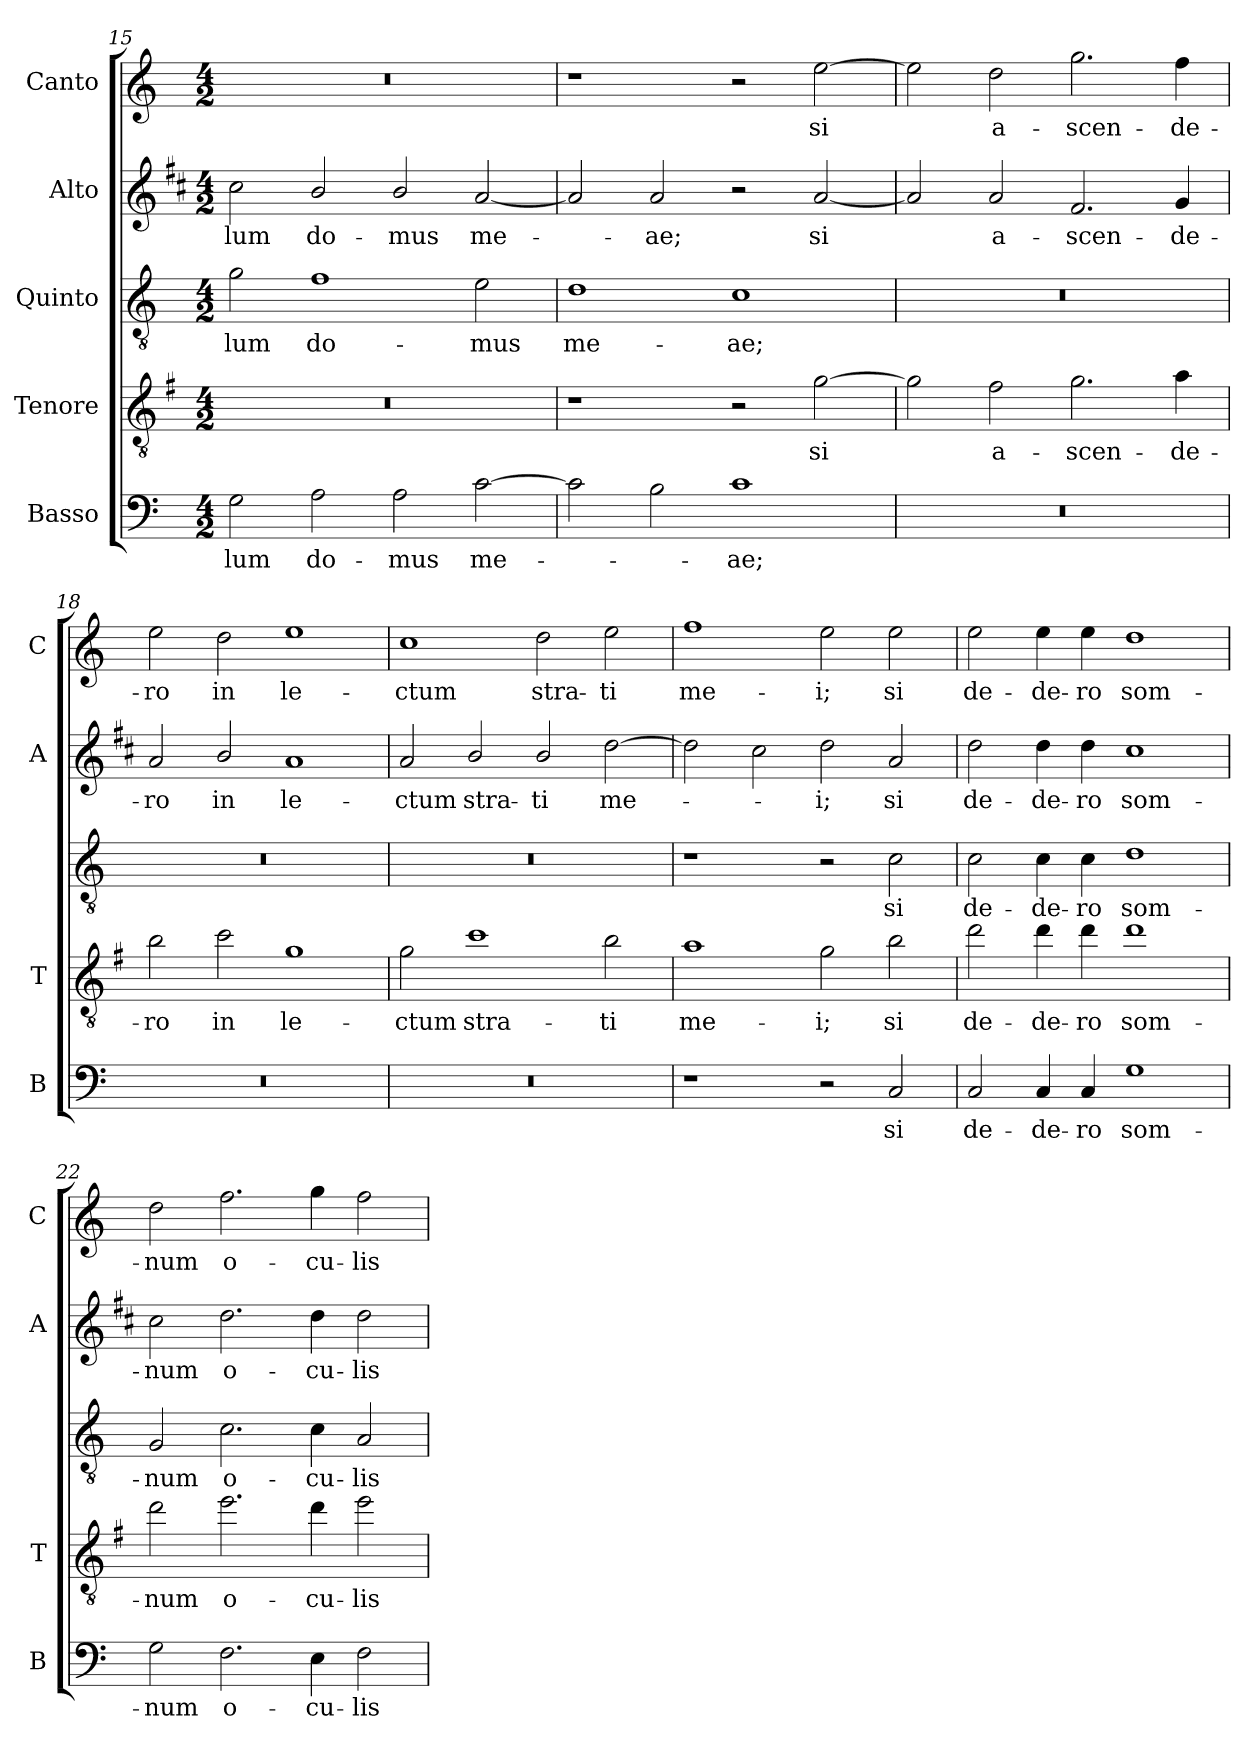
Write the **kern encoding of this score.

**kern	**text	**kern	**text	**kern	**text	**kern	**text	**kern	**text
*part5	*part5	*part4	*part4	*part3	*part3	*part2	*part2	*part1	*part1
*staff5	*staff5	*staff4	*staff4	*staff3	*staff3	*staff2	*staff2	*staff1	*staff1
*I"Basso	*	*I"Tenore	*	*I"Quinto	*	*I"Alto	*	*I"Canto	*
*I'B	*	*I'T	*	*	*	*I'A	*	*I'C	*
!!LO:PB:g=z
*clefF4	*	*clefGv2	*	*clefGv2	*	*clefG2	*	*clefG2	*
*	*	*ITrd4c7	*	*	*	*ITrd1c2	*	*	*
*k[]	*	*k[]	*	*k[]	*	*k[]	*	*k[]	*
*C:	*	*C:	*	*C:	*	*C:	*	*C:	*
*M4/2	*	*M4/2	*	*M4/2	*	*M4/2	*	*M4/2	*
=15	=15	=15	=15	=15	=15	=15	=15	=15	=15
!	!LO:LY:b	!	!	!	!LO:LY:b	!	!LO:LY:b	!	!
2G\	-lum	0r	.	2g\	-lum	2b\	-lum	0r	.
!	!LO:LY:b	!	!	!	!LO:LY:b	!	!LO:LY:b	!	!
2A\	do-	.	.	1f	do-	2a/	do-	.	.
!	!LO:LY:b	!	!	!	!	!	!LO:LY:b	!	!
2A\	-mus	.	.	.	.	2a/	-mus	.	.
!	!LO:LY:b	!	!	!	!LO:LY:b	!	!LO:LY:b	!	!
[2c\	me-	.	.	2e\	-mus	[2g/	me-	.	.
=16	=16	=16	=16	=16	=16	=16	=16	=16	=16
!	!	!	!	!	!LO:LY:b	!	!	!	!
2c\]	.	1r	.	1d	me-	2g/]	.	1r	.
!	!	!	!	!	!	!	!LO:LY:b	!	!
2B\	.	.	.	.	.	2g/	-ae;	.	.
!	!LO:LY:b	!	!	!	!LO:LY:b	!	!	!	!
1c	-ae;	2r	.	1c	-ae;	2r	.	2r	.
!	!	!	!LO:LY:b	!	!	!	!LO:LY:b	!	!LO:LY:b
.	.	[2c\	si	.	.	[2g/	si	[2ee\	si
=17	=17	=17	=17	=17	=17	=17	=17	=17	=17
0r	.	2c\]	.	0r	.	2g/]	.	2ee\]	.
!	!	!	!LO:LY:b	!	!	!	!LO:LY:b	!	!LO:LY:b
.	.	2B\	a-	.	.	2g/	a-	2dd\	a-
!	!	!	!LO:LY:b	!	!	!	!LO:LY:b	!	!LO:LY:b
.	.	2.c\	-scen-	.	.	2.e/	-scen-	2.gg\	-scen-
!	!	!	!LO:LY:b	!	!	!	!LO:LY:b	!	!LO:LY:b
.	.	4d\	-de-	.	.	4f/	-de-	4ff\	-de-
=18	=18	=18	=18	=18	=18	=18	=18	=18	=18
!	!	!	!LO:LY:b	!	!	!	!LO:LY:b	!	!LO:LY:b
0r	.	2e\	-ro	0r	.	2g/	-ro	2ee\	-ro
!	!	!	!LO:LY:b	!	!	!	!LO:LY:b	!	!LO:LY:b
.	.	2f\	in	.	.	2a/	in	2dd\	in
!	!	!	!LO:LY:b	!	!	!	!LO:LY:b	!	!LO:LY:b
.	.	1c	le-	.	.	1g	le-	1ee	le-
=19	=19	=19	=19	=19	=19	=19	=19	=19	=19
!	!	!	!LO:LY:b	!	!	!	!LO:LY:b	!	!LO:LY:b
0r	.	2c\	-ctum	0r	.	2g/	-ctum	1cc	-ctum
!	!	!	!LO:LY:b	!	!	!	!LO:LY:b	!	!
.	.	1f	stra-	.	.	2a/	stra-	.	.
!	!	!	!	!	!	!	!LO:LY:b	!	!LO:LY:b
.	.	.	.	.	.	2a/	-ti	2dd\	stra-
!	!	!	!LO:LY:b	!	!	!	!LO:LY:b	!	!LO:LY:b
.	.	2e\	-ti	.	.	[2cc\	me-	2ee\	-ti
!!LO:LB:g=z
=20	=20	=20	=20	=20	=20	=20	=20	=20	=20
!	!	!	!LO:LY:b	!	!	!	!	!	!LO:LY:b
1r	.	1d	me-	1r	.	2cc\]	.	1ff	me-
.	.	.	.	.	.	2b\	.	.	.
!	!	!	!LO:LY:b	!	!	!	!LO:LY:b	!	!LO:LY:b
2r	.	2c\	-i;	2r	.	2cc\	-i;	2ee\	-i;
!	!LO:LY:b	!	!LO:LY:b	!	!LO:LY:b	!	!LO:LY:b	!	!LO:LY:b
2C/	si	2e\	si	2c\	si	2g/	si	2ee\	si
=21	=21	=21	=21	=21	=21	=21	=21	=21	=21
!	!LO:LY:b	!	!LO:LY:b	!	!LO:LY:b	!	!LO:LY:b	!	!LO:LY:b
2C/	de-	2g\	de-	2c\	de-	2cc\	de-	2ee\	de-
!	!LO:LY:b	!	!LO:LY:b	!	!LO:LY:b	!	!LO:LY:b	!	!LO:LY:b
4C/	-de-	4g\	-de-	4c\	-de-	4cc\	-de-	4ee\	-de-
!	!LO:LY:b	!	!LO:LY:b	!	!LO:LY:b	!	!LO:LY:b	!	!LO:LY:b
4C/	-ro	4g\	-ro	4c\	-ro	4cc\	-ro	4ee\	-ro
!	!LO:LY:b	!	!LO:LY:b	!	!LO:LY:b	!	!LO:LY:b	!	!LO:LY:b
1G	som-	1g	som-	1d	som-	1b	som-	1dd	som-
=22	=22	=22	=22	=22	=22	=22	=22	=22	=22
!	!LO:LY:b	!	!LO:LY:b	!	!LO:LY:b	!	!LO:LY:b	!	!LO:LY:b
2G\	-num	2g\	-num	2G/	-num	2b\	-num	2dd\	-num
!	!LO:LY:b	!	!LO:LY:b	!	!LO:LY:b	!	!LO:LY:b	!	!LO:LY:b
2.F\	o-	2.a\	o-	2.c\	o-	2.cc\	o-	2.ff\	o-
!	!LO:LY:b	!	!LO:LY:b	!	!LO:LY:b	!	!LO:LY:b	!	!LO:LY:b
4E\	-cu-	4g\	-cu-	4c\	-cu-	4cc\	-cu-	4gg\	-cu-
!	!LO:LY:b	!	!LO:LY:b	!	!LO:LY:b	!	!LO:LY:b	!	!LO:LY:b
2F\	-lis	2a\	-lis	2A/	-lis	2cc\	-lis	2ff\	-lis
=	=	=	=	=	=	=	=	=	=
*-	*-	*-	*-	*-	*-	*-	*-	*-	*-
